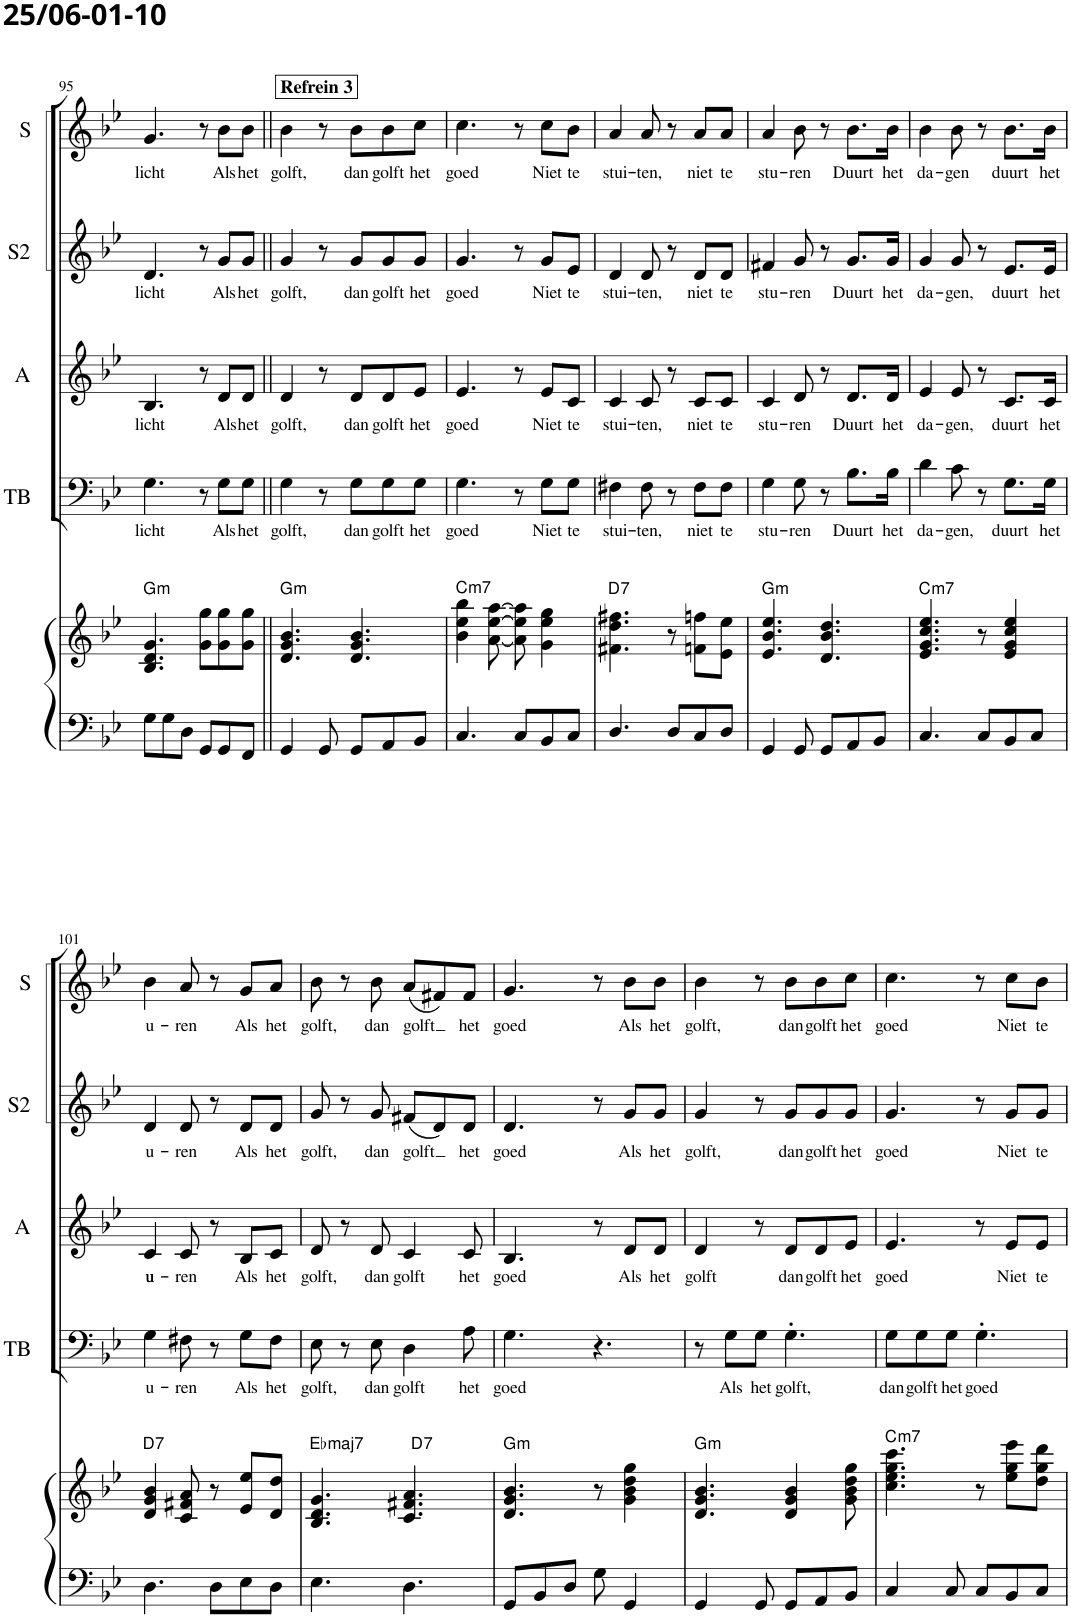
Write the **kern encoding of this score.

**kern	**kern	**harte	**kern	**text	**kern	**text	**kern	**text	**kern	**text
*part5	*part5	*part5	*part4	*part4	*part3	*part3	*part2	*part2	*part1	*part1
*staff6	*staff5	*	*staff4	*staff4	*staff3	*staff3	*staff2	*staff2	*staff1	*staff1
*I"Piano	*	*	*I"Tenor/Bas	*	*I"Alt	*	*I"Sopraan 2	*	*I"Sopraan	*
*I'Pno	*	*	*I'TB	*	*I'A	*	*I'S2	*	*I'S	*
!!LO:PB:g=z
*clefF4	*clefG2	*	*clefF4	*	*clefG2	*	*clefG2	*	*clefG2	*
*k[b-e-]	*k[b-e-]	*	*k[b-e-]	*	*k[b-e-]	*	*k[b-e-]	*	*k[b-e-]	*
*M6/8	*M6/8	*	*M6/8	*	*M6/8	*	*M6/8	*	*M6/8	*
=95	=95	=95	=95	=95	=95	=95	=95	=95	=95	=95
!	!	!LO:H:kt=m	!	!LO:LY:b	!	!LO:LY:b	!	!LO:LY:b	!	!LO:LY:b
8G\L	4.B-/ 4.d/ 4.g/	G:min	4.G\	licht	4.B-/	licht	4.d/	licht	4.g/	licht
8G\	.	.	.	.	.	.	.	.	.	.
8D\J	.	.	.	.	.	.	.	.	.	.
8GG/L	8g\ 8gg\L	.	8r	.	8r	.	8r	.	8r	.
!	!	!	!	!LO:LY:b	!	!LO:LY:b	!	!LO:LY:b	!	!LO:LY:b
8GG/	8g\ 8gg\	.	8G\L	Als	8d/L	Als	8g/L	Als	8b-\L	Als
!	!	!	!	!LO:LY:b	!	!LO:LY:b	!	!LO:LY:b	!	!LO:LY:b
8FF/J	8g\ 8gg\J	.	8G\J	het	8d/J	het	8g/J	het	8b-\J	het
=96||	=96||	=96||	=96||	=96||	=96||	=96||	=96||	=96||	=96||	=96||
!	!	!	!	!	!	!	!	!	!LO:TX:a:B:t=Refrein 3	!
!	!	!LO:H:kt=m	!	!LO:LY:b	!	!LO:LY:b	!	!LO:LY:b	!	!LO:LY:b
4GG/	4.d/ 4.g/ 4.b-/	G:min	4G\	golft,	4d/	golft,	4g/	golft,	4b-\	golft,
8GG/	.	.	8r	.	8r	.	8r	.	8r	.
!	!	!	!	!LO:LY:b	!	!LO:LY:b	!	!LO:LY:b	!	!LO:LY:b
8GG/L	4.d/ 4.g/ 4.b-/	.	8G\L	dan	8d/L	dan	8g/L	dan	8b-\L	dan
!	!	!	!	!LO:LY:b	!	!LO:LY:b	!	!LO:LY:b	!	!LO:LY:b
8AA/	.	.	8G\	golft	8d/	golft	8g/	golft	8b-\	golft
!	!	!	!	!LO:LY:b	!	!LO:LY:b	!	!LO:LY:b	!	!LO:LY:b
8BB-/J	.	.	8G\J	het	8e-/J	het	8g/J	het	8cc\J	het
=97	=97	=97	=97	=97	=97	=97	=97	=97	=97	=97
!	!	!LO:H:kt=m7	!	!LO:LY:b	!	!LO:LY:b	!	!LO:LY:b	!	!LO:LY:b
4.C/	4b-\ 4ee-\ 4bb-\	C:min7	4.G\	goed	4.e-/	goed	4.g/	goed	4.cc\	goed
.	[8a\ [8ee-\ [8aa\	.	.	.	.	.	.	.	.	.
8C/L	8a\] 8ee-\] 8aa\]	.	8r	.	8r	.	8r	.	8r	.
!	!	!	!	!LO:LY:b	!	!LO:LY:b	!	!LO:LY:b	!	!LO:LY:b
8BB-/	4g\ 4ee-\ 4gg\	.	8G\L	Niet	8e-/L	Niet	8g/L	Niet	8cc\L	Niet
!	!	!	!	!LO:LY:b	!	!LO:LY:b	!	!LO:LY:b	!	!LO:LY:b
8C/J	.	.	8G\J	te	8c/J	te	8e-/J	te	8b-\J	te
=98	=98	=98	=98	=98	=98	=98	=98	=98	=98	=98
!	!	!LO:H:kt=7	!	!LO:LY:b	!	!LO:LY:b	!	!LO:LY:b	!	!LO:LY:b
4.D/	4.f#X\ 4.dd\ 4.ff#X\	D:7	4F#X\	stui-	4c/	stui-	4d/	stui-	4a/	stui-
!	!	!	!	!LO:LY:b	!	!LO:LY:b	!	!LO:LY:b	!	!LO:LY:b
.	.	.	8F#\	-ten,	8c/	-ten,	8d/	-ten,	8a/	-ten,
8D/L	8r	.	8r	.	8r	.	8r	.	8r	.
!	!	!	!	!LO:LY:b	!	!LO:LY:b	!	!LO:LY:b	!	!LO:LY:b
8C/	8fn\ 8ffn\L	.	8F#\L	niet	8c/L	niet	8d/L	niet	8a/L	niet
!	!	!	!	!LO:LY:b	!	!LO:LY:b	!	!LO:LY:b	!	!LO:LY:b
8D/J	8e-\ 8ee-\J	.	8F#\J	te	8c/J	te	8d/J	te	8a/J	te
=99	=99	=99	=99	=99	=99	=99	=99	=99	=99	=99
!	!	!LO:H:kt=m	!	!LO:LY:b	!	!LO:LY:b	!	!LO:LY:b	!	!LO:LY:b
4GG/	4.e-/ 4.b-/ 4.ee-/	G:min	4G\	stu-	4c/	stu-	4f#X/	stu-	4a/	stu-
!	!	!	!	!LO:LY:b	!	!LO:LY:b	!	!LO:LY:b	!	!LO:LY:b
8GG/	.	.	8G\	-ren	8d/	-ren	8g/	-ren	8b-\	-ren
8GG/L	4.d/ 4.b-/ 4.dd/	.	8r	.	8r	.	8r	.	8r	.
!	!	!	!	!LO:LY:b	!	!LO:LY:b	!	!LO:LY:b	!	!LO:LY:b
8AA/	.	.	8.B-\L	Duurt	8.d/L	Duurt	8.g/L	Duurt	8.b-\L	Duurt
8BB-/J	.	.	.	.	.	.	.	.	.	.
!	!	!	!	!LO:LY:b	!	!LO:LY:b	!	!LO:LY:b	!	!LO:LY:b
.	.	.	16B-\Jk	het	16d/Jk	het	16g/Jk	het	16b-\Jk	het
=100	=100	=100	=100	=100	=100	=100	=100	=100	=100	=100
!	!	!LO:H:kt=m7	!	!LO:LY:b	!	!LO:LY:b	!	!LO:LY:b	!	!LO:LY:b
4.C/	4.e-/ 4.g/ 4.cc/ 4.ee-/	C:min7	4d\	da-	4e-/	da-	4g/	da-	4b-\	da-
!	!	!	!	!LO:LY:b	!	!LO:LY:b	!	!LO:LY:b	!	!LO:LY:b
.	.	.	8c\	-gen,	8e-/	-gen,	8g/	-gen,	8b-\	-gen
8C/L	8r	.	8r	.	8r	.	8r	.	8r	.
!	!	!	!	!LO:LY:b	!	!LO:LY:b	!	!LO:LY:b	!	!LO:LY:b
8BB-/	4e-/ 4g/ 4cc/ 4ee-/	.	8.G\L	duurt	8.c/L	duurt	8.e-/L	duurt	8.b-\L	duurt
8C/J	.	.	.	.	.	.	.	.	.	.
!	!	!	!	!LO:LY:b	!	!LO:LY:b	!	!LO:LY:b	!	!LO:LY:b
.	.	.	16G\Jk	het	16c/Jk	het	16e-/Jk	het	16b-\Jk	het
!!LO:LB:g=z
=101	=101	=101	=101	=101	=101	=101	=101	=101	=101	=101
!	!	!LO:H:kt=7	!	!LO:LY:b	!	!LO:LY:b	!	!LO:LY:b	!	!LO:LY:b
4.D\	4d/ 4g/ 4b-/	D:7	4G\	u-	4c/	u	4d/	u-	4b-\	u-
!	!	!	!	!LO:LY:b	!	!LO:LY:b	!	!LO:LY:b	!	!LO:LY:b
.	8c/ 8f#X/ 8a/	.	8F#X\	-ren	8c/	-ren	8d/	-ren	8a/	-ren
8D\L	8r	.	8r	.	8r	.	8r	.	8r	.
!	!	!	!	!LO:LY:b	!	!LO:LY:b	!	!LO:LY:b	!	!LO:LY:b
8E-\	8e-/ 8ee-/L	.	8G\L	Als	8B-/L	Als	8d/L	Als	8g/L	Als
!	!	!	!	!LO:LY:b	!	!LO:LY:b	!	!LO:LY:b	!	!LO:LY:b
8D\J	8d/ 8dd/J	.	8F#\J	het	8c/J	het	8d/J	het	8a/J	het
=102	=102	=102	=102	=102	=102	=102	=102	=102	=102	=102
!	!	!LO:H:kt=maj7	!	!LO:LY:b	!	!LO:LY:b	!	!LO:LY:b	!	!LO:LY:b
4.E-\	4.B-/ 4.d/ 4.g/	Eb:maj7	8E-\	golft,	8d/	golft,	8g/	golft,	8b-\	golft,
.	.	.	8r	.	8r	.	8r	.	8r	.
!	!	!	!	!LO:LY:b	!	!LO:LY:b	!	!LO:LY:b	!	!LO:LY:b
.	.	.	8E-\	dan	8d/	dan	8g/	dan	8b-\	dan
!	!	!LO:H:kt=7	!	!LO:LY:b	!	!LO:LY:b	!	!LO:LY:b	!	!LO:LY:b
4.D\	4.c/ 4.f#X/ 4.a/	D:7	4D\	golft	4c/	golft	(8f#X/L	golft	(8a/L	golft
.	.	.	.	.	.	.	8d/)	.	8f#X/)	.
!	!	!	!	!LO:LY:b	!	!LO:LY:b	!	!LO:LY:b	!	!LO:LY:b
.	.	.	8A\	het	8c/	het	8d/J	het	8f#/J	het
=103	=103	=103	=103	=103	=103	=103	=103	=103	=103	=103
!	!	!LO:H:kt=m	!	!LO:LY:b	!	!LO:LY:b	!	!LO:LY:b	!	!LO:LY:b
8GG/L	4.d/ 4.g/ 4.b-/	G:min	4.G\	goed	4.B-/	goed	4.d/	goed	4.g/	goed
8BB-/	.	.	.	.	.	.	.	.	.	.
8D/J	.	.	.	.	.	.	.	.	.	.
8G\	8r	.	4.r	.	8r	.	8r	.	8r	.
!	!	!	!	!	!	!LO:LY:b	!	!LO:LY:b	!	!LO:LY:b
4GG/	4g\ 4b-\ 4dd\ 4gg\	.	.	.	8d/L	Als	8g/L	Als	8b-\L	Als
!	!	!	!	!	!	!LO:LY:b	!	!LO:LY:b	!	!LO:LY:b
.	.	.	.	.	8d/J	het	8g/J	het	8b-\J	het
=104	=104	=104	=104	=104	=104	=104	=104	=104	=104	=104
!	!	!LO:H:kt=m	!	!	!	!LO:LY:b	!	!LO:LY:b	!	!LO:LY:b
4GG/	4.d/ 4.g/ 4.b-/	G:min	8r	.	4d/	golft	4g/	golft,	4b-\	golft,
!	!	!	!	!LO:LY:b	!	!	!	!	!	!
.	.	.	8G\L	Als	.	.	.	.	.	.
!	!	!	!	!LO:LY:b	!	!	!	!	!	!
8GG/	.	.	8G\J	het	8r	.	8r	.	8r	.
!	!	!	!	!LO:LY:b	!	!LO:LY:b	!	!LO:LY:b	!	!LO:LY:b
8GG/L	4d/ 4g/ 4b-/	.	4.G'\	golft,	8d/L	dan	8g/L	dan	8b-\L	dan
!	!	!	!	!	!	!LO:LY:b	!	!LO:LY:b	!	!LO:LY:b
8AA/	.	.	.	.	8d/	golft	8g/	golft	8b-\	golft
!	!	!	!	!	!	!LO:LY:b	!	!LO:LY:b	!	!LO:LY:b
8BB-/J	8g\ 8b-\ 8dd\ 8gg\	.	.	.	8e-/J	het	8g/J	het	8cc\J	het
=105	=105	=105	=105	=105	=105	=105	=105	=105	=105	=105
!	!	!LO:H:kt=m7	!	!LO:LY:b	!	!LO:LY:b	!	!LO:LY:b	!	!LO:LY:b
4C/	4.cc\ 4.ee-\ 4.gg\ 4.ccc\	C:min7	8G\L	dan	4.e-/	goed	4.g/	goed	4.cc\	goed
!	!	!	!	!LO:LY:b	!	!	!	!	!	!
.	.	.	8G\	golft	.	.	.	.	.	.
!	!	!	!	!LO:LY:b	!	!	!	!	!	!
8C/	.	.	8G\J	het	.	.	.	.	.	.
!	!	!	!	!LO:LY:b	!	!	!	!	!	!
8C/L	8r	.	4.G'\	goed	8r	.	8r	.	8r	.
!	!	!	!	!	!	!LO:LY:b	!	!LO:LY:b	!	!LO:LY:b
8BB-/	8ee-\ 8gg\ 8eee-\L	.	.	.	8e-/L	Niet	8g/L	Niet	8cc\L	Niet
!	!	!	!	!	!	!LO:LY:b	!	!LO:LY:b	!	!LO:LY:b
8C/J	8dd\ 8gg\ 8ddd\J	.	.	.	8e-/J	te	8g/J	te	8b-\J	te
=	=	=	=	=	=	=	=	=	=	=
*-	*-	*-	*-	*-	*-	*-	*-	*-	*-	*-
